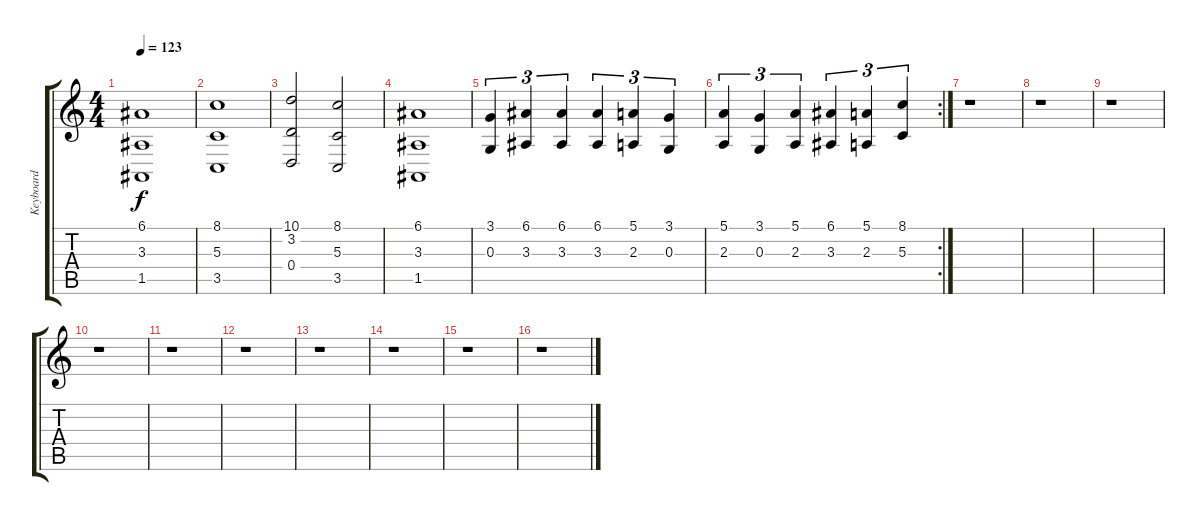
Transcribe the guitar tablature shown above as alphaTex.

\track ("Keyboard" "Keyboard") {instrument pad4choir}
\staff {score tabs}
\tuning (E4 B3 G3 D3 A2 D2) {hide}
\ts (4 4)
\tempo 123
\clef g2
\ks c
(6.1 3.3 1.5).1{dy f} |
(8.1 5.3 3.5).1 |
(10.1 3.2 0.4).2 (8.1 5.3 3.5).2 |
(6.1 3.3 1.5).1 |
(3.1 0.3).4{tu (3 2)} (6.1 3.3).4{tu (3 2)} (6.1 3.3).4{tu (3 2)} (6.1 3.3).4{tu (3 2)} (5.1 2.3).4{tu (3 2)} (3.1 0.3).4{tu (3 2)} |
\rc 2
(5.1 2.3).4{tu (3 2)} (3.1 0.3).4{tu (3 2)} (5.1 2.3).4{tu (3 2)} (6.1 3.3).4{tu (3 2)} (5.1 2.3).4{tu (3 2)} (8.1 5.3).4{tu (3 2)} |
r.1 |
r.1 |
r.1 |
r.1 |
r.1 |
r.1 |
r.1 |
r.1 |
r.1 |
r.1
